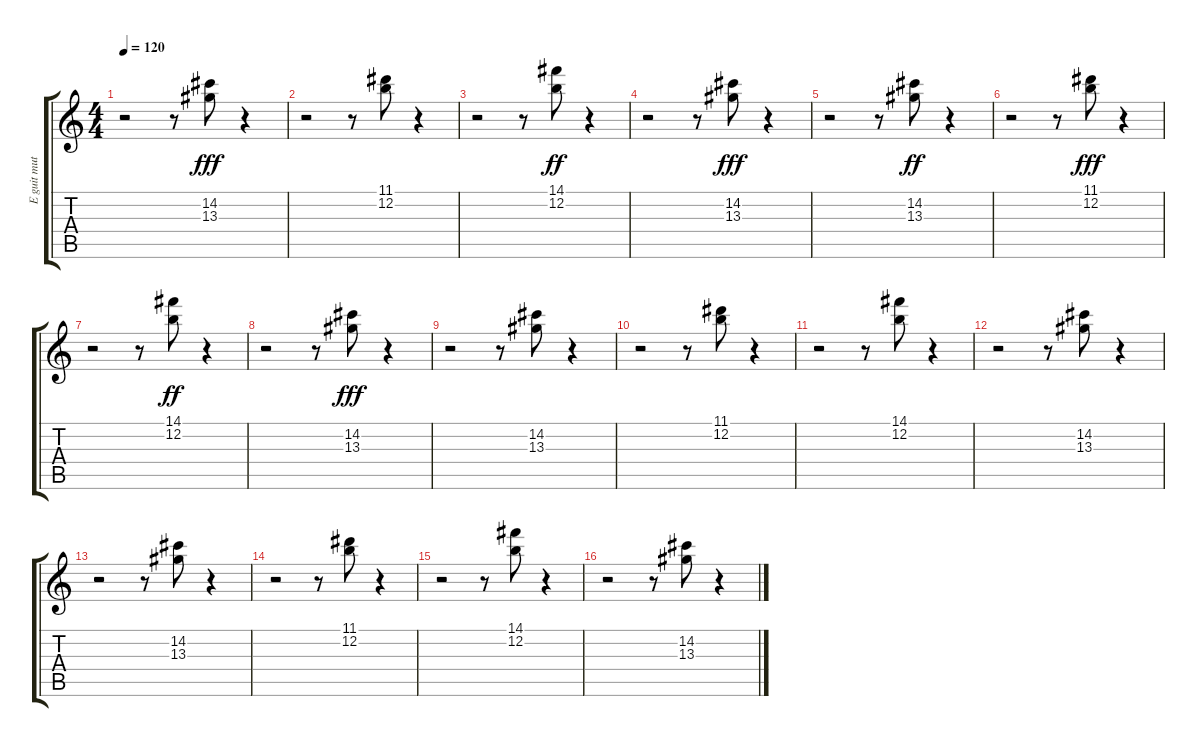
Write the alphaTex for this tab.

\track ("E guit mut" "E guit mut") {instrument electricguitarmuted}
\staff {score tabs}
\tuning (E4 B3 G3 D3 A2 E2) {hide}
\ts (4 4)
\tempo 120
\clef g2
\ks c
r.2{dy fff} r.8 (14.2 13.3).8 r.4 |
r.2 r.8 (11.1 12.2).8 r.4 |
r.2 r.8 (14.1 12.2).8{dy ff} r.4 |
r.2 r.8 (14.2 13.3).8{dy fff} r.4 |
r.2 r.8 (14.2 13.3).8{dy ff} r.4 |
r.2 r.8 (11.1 12.2).8{dy fff} r.4 |
r.2 r.8 (14.1 12.2).8{dy ff} r.4 |
r.2 r.8 (14.2 13.3).8{dy fff} r.4 |
r.2 r.8 (14.2 13.3).8 r.4 |
r.2 r.8 (11.1 12.2).8 r.4 |
r.2 r.8 (14.1 12.2).8 r.4 |
r.2 r.8 (14.2 13.3).8 r.4 |
r.2 r.8 (14.2 13.3).8 r.4 |
r.2 r.8 (11.1 12.2).8 r.4 |
r.2 r.8 (14.1 12.2).8 r.4 |
r.2 r.8 (14.2 13.3).8 r.4
